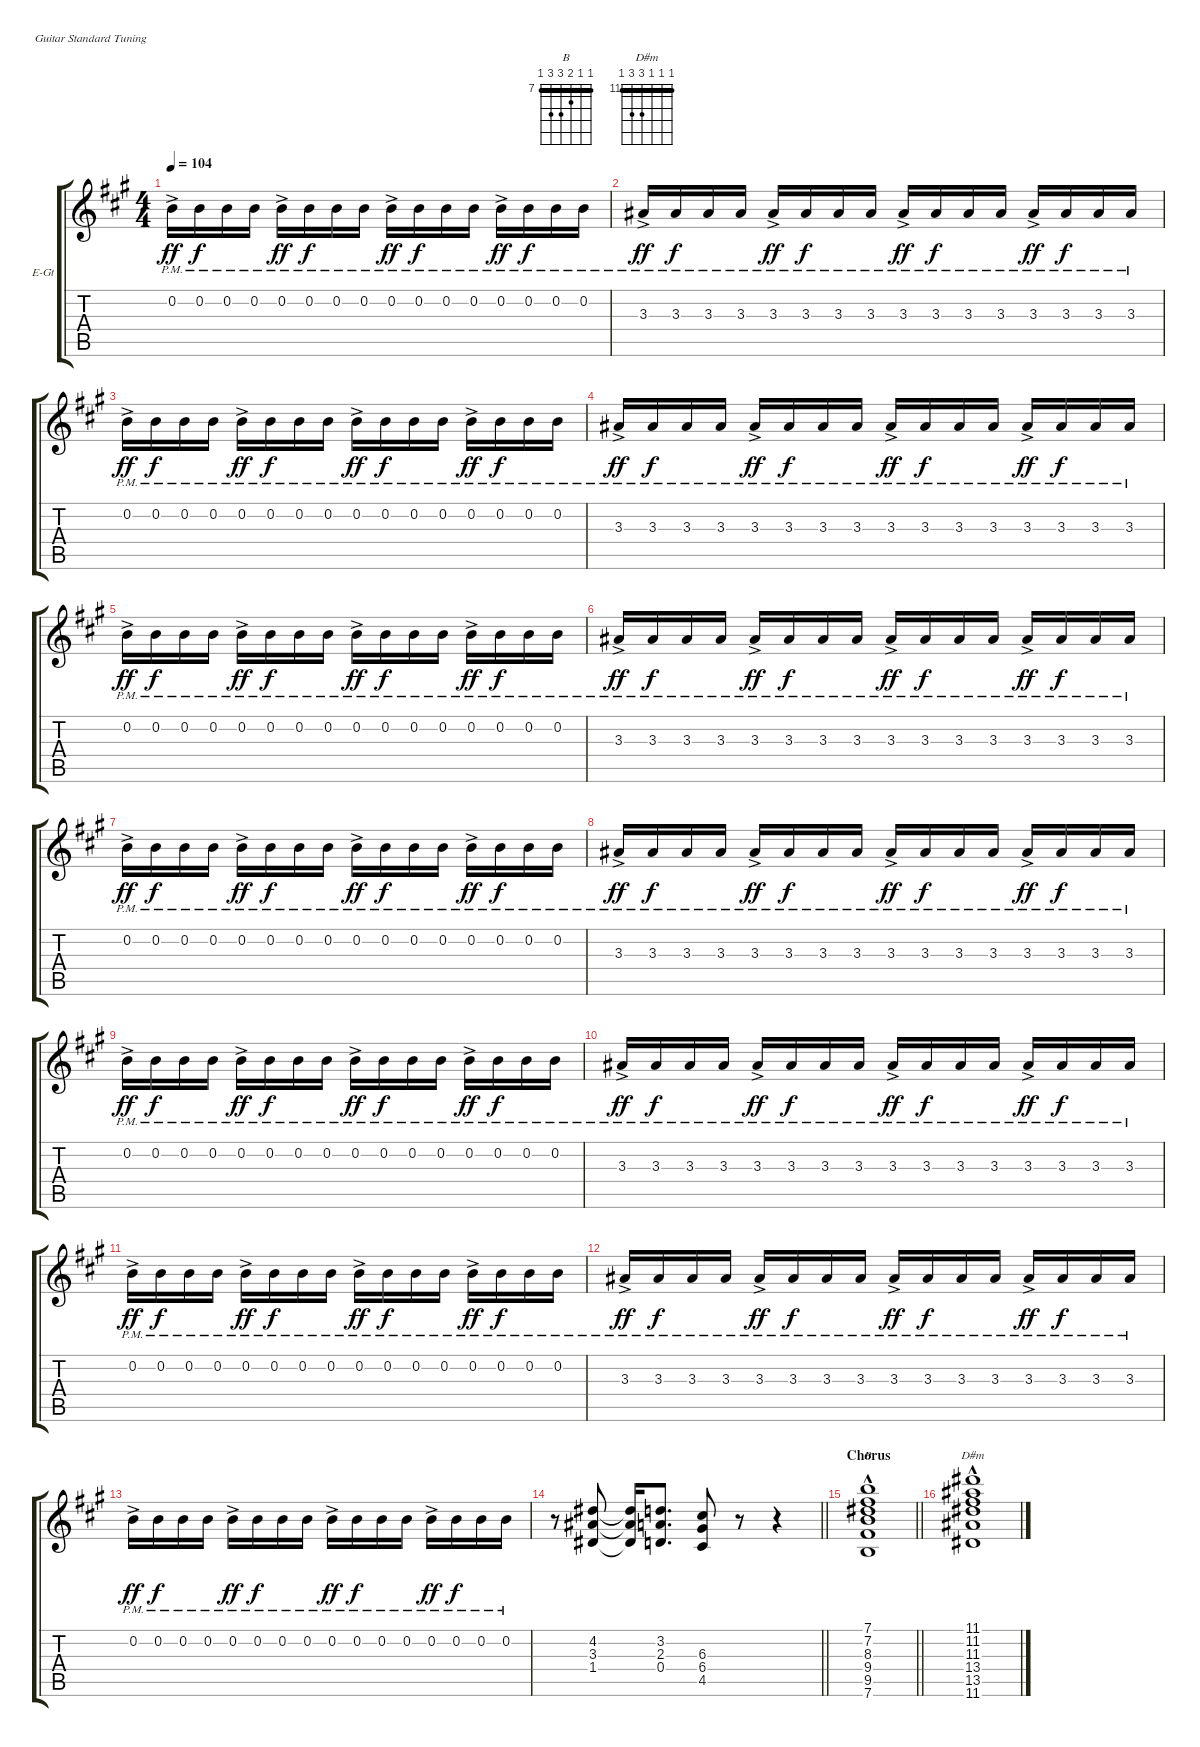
\bracketExtendMode groupsimilarinstruments
\firstSystemTrackNameOrientation horizontal
\otherSystemsTrackNameOrientation horizontal
\track ("Rhytm Guitar" "E-Gt") {solo instrument overdrivenguitar}
\staff {score tabs}
\tuning (E4 B3 G3 D3 A2 E2)
\chord ("B" 7 7 8 9 9 7) {firstfret 7 barre (7 7)}
\chord ("D#m" 11 11 11 13 13 11) {firstfret 11 barre (11 11 11)}
\ts (4 4)
\tempo 104
\clef g2
\ks a
0.2{ac pm}.16{dy ff} 0.2{pm}.16{dy f} 0.2{pm}.16 0.2{pm}.16 0.2{ac pm}.16{dy ff} 0.2{pm}.16{dy f} 0.2{pm}.16 0.2{pm}.16 0.2{ac pm}.16{dy ff} 0.2{pm}.16{dy f} 0.2{pm}.16 0.2{pm}.16 0.2{ac pm}.16{dy ff} 0.2{pm}.16{dy f} 0.2{pm}.16 0.2{pm}.16 |
3.3{ac pm}.16{dy ff} 3.3{pm}.16{dy f} 3.3{pm}.16 3.3{pm}.16 3.3{ac pm}.16{dy ff} 3.3{pm}.16{dy f} 3.3{pm}.16 3.3{pm}.16 3.3{ac pm}.16{dy ff} 3.3{pm}.16{dy f} 3.3{pm}.16 3.3{pm}.16 3.3{ac pm}.16{dy ff} 3.3{pm}.16{dy f} 3.3{pm}.16 3.3{pm}.16 |
0.2{ac pm}.16{dy ff} 0.2{pm}.16{dy f} 0.2{pm}.16 0.2{pm}.16 0.2{ac pm}.16{dy ff} 0.2{pm}.16{dy f} 0.2{pm}.16 0.2{pm}.16 0.2{ac pm}.16{dy ff} 0.2{pm}.16{dy f} 0.2{pm}.16 0.2{pm}.16 0.2{ac pm}.16{dy ff} 0.2{pm}.16{dy f} 0.2{pm}.16 0.2{pm}.16 |
3.3{ac pm}.16{dy ff} 3.3{pm}.16{dy f} 3.3{pm}.16 3.3{pm}.16 3.3{ac pm}.16{dy ff} 3.3{pm}.16{dy f} 3.3{pm}.16 3.3{pm}.16 3.3{ac pm}.16{dy ff} 3.3{pm}.16{dy f} 3.3{pm}.16 3.3{pm}.16 3.3{ac pm}.16{dy ff} 3.3{pm}.16{dy f} 3.3{pm}.16 3.3{pm}.16 |
0.2{ac pm}.16{dy ff} 0.2{pm}.16{dy f} 0.2{pm}.16 0.2{pm}.16 0.2{ac pm}.16{dy ff} 0.2{pm}.16{dy f} 0.2{pm}.16 0.2{pm}.16 0.2{ac pm}.16{dy ff} 0.2{pm}.16{dy f} 0.2{pm}.16 0.2{pm}.16 0.2{ac pm}.16{dy ff} 0.2{pm}.16{dy f} 0.2{pm}.16 0.2{pm}.16 |
3.3{ac pm}.16{dy ff} 3.3{pm}.16{dy f} 3.3{pm}.16 3.3{pm}.16 3.3{ac pm}.16{dy ff} 3.3{pm}.16{dy f} 3.3{pm}.16 3.3{pm}.16 3.3{ac pm}.16{dy ff} 3.3{pm}.16{dy f} 3.3{pm}.16 3.3{pm}.16 3.3{ac pm}.16{dy ff} 3.3{pm}.16{dy f} 3.3{pm}.16 3.3{pm}.16 |
0.2{ac pm}.16{dy ff} 0.2{pm}.16{dy f} 0.2{pm}.16 0.2{pm}.16 0.2{ac pm}.16{dy ff} 0.2{pm}.16{dy f} 0.2{pm}.16 0.2{pm}.16 0.2{ac pm}.16{dy ff} 0.2{pm}.16{dy f} 0.2{pm}.16 0.2{pm}.16 0.2{ac pm}.16{dy ff} 0.2{pm}.16{dy f} 0.2{pm}.16 0.2{pm}.16 |
3.3{ac pm}.16{dy ff} 3.3{pm}.16{dy f} 3.3{pm}.16 3.3{pm}.16 3.3{ac pm}.16{dy ff} 3.3{pm}.16{dy f} 3.3{pm}.16 3.3{pm}.16 3.3{ac pm}.16{dy ff} 3.3{pm}.16{dy f} 3.3{pm}.16 3.3{pm}.16 3.3{ac pm}.16{dy ff} 3.3{pm}.16{dy f} 3.3{pm}.16 3.3{pm}.16 |
0.2{ac pm}.16{dy ff} 0.2{pm}.16{dy f} 0.2{pm}.16 0.2{pm}.16 0.2{ac pm}.16{dy ff} 0.2{pm}.16{dy f} 0.2{pm}.16 0.2{pm}.16 0.2{ac pm}.16{dy ff} 0.2{pm}.16{dy f} 0.2{pm}.16 0.2{pm}.16 0.2{ac pm}.16{dy ff} 0.2{pm}.16{dy f} 0.2{pm}.16 0.2{pm}.16 |
3.3{ac pm}.16{dy ff} 3.3{pm}.16{dy f} 3.3{pm}.16 3.3{pm}.16 3.3{ac pm}.16{dy ff} 3.3{pm}.16{dy f} 3.3{pm}.16 3.3{pm}.16 3.3{ac pm}.16{dy ff} 3.3{pm}.16{dy f} 3.3{pm}.16 3.3{pm}.16 3.3{ac pm}.16{dy ff} 3.3{pm}.16{dy f} 3.3{pm}.16 3.3{pm}.16 |
0.2{ac pm}.16{dy ff} 0.2{pm}.16{dy f} 0.2{pm}.16 0.2{pm}.16 0.2{ac pm}.16{dy ff} 0.2{pm}.16{dy f} 0.2{pm}.16 0.2{pm}.16 0.2{ac pm}.16{dy ff} 0.2{pm}.16{dy f} 0.2{pm}.16 0.2{pm}.16 0.2{ac pm}.16{dy ff} 0.2{pm}.16{dy f} 0.2{pm}.16 0.2{pm}.16 |
3.3{ac pm}.16{dy ff} 3.3{pm}.16{dy f} 3.3{pm}.16 3.3{pm}.16 3.3{ac pm}.16{dy ff} 3.3{pm}.16{dy f} 3.3{pm}.16 3.3{pm}.16 3.3{ac pm}.16{dy ff} 3.3{pm}.16{dy f} 3.3{pm}.16 3.3{pm}.16 3.3{ac pm}.16{dy ff} 3.3{pm}.16{dy f} 3.3{pm}.16 3.3{pm}.16 |
0.2{ac pm}.16{dy ff} 0.2{pm}.16{dy f} 0.2{pm}.16 0.2{pm}.16 0.2{ac pm}.16{dy ff} 0.2{pm}.16{dy f} 0.2{pm}.16 0.2{pm}.16 0.2{ac pm}.16{dy ff} 0.2{pm}.16{dy f} 0.2{pm}.16 0.2{pm}.16 0.2{ac pm}.16{dy ff} 0.2{pm}.16{dy f} 0.2{pm}.16 0.2{pm}.16 |
\barLineRight lightlight
r.8 (4.2 3.3 1.4).8 (4.2{t} 3.3{t} 1.4{t}).16 (3.2 2.3 0.4).8{d} (6.3 6.4 4.5).8 r.8 r.4 |
\section ("" "Chorus")
\barLineRight lightlight
(7.1{hac} 7.2{hac} 8.3{hac} 9.4{hac} 9.5{hac} 7.6{hac}).1{ch "B"} |
(11.1{hac} 11.2{hac} 11.3{hac} 13.4{hac} 13.5{hac} 11.6{hac}).1{ch "D#m"}
